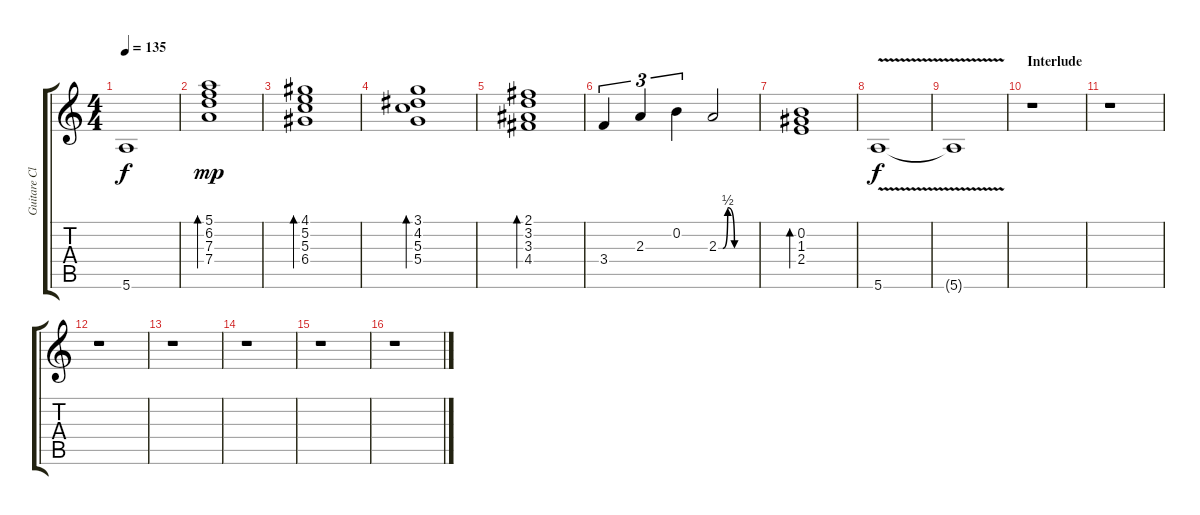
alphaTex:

\track ("Guitare Clean" "Guitare Cl") {instrument electricguitarclean}
\staff {score tabs}
\tuning (E4 B3 G3 D3 A2 E2) {hide}
\ts (4 4)
\tempo 135
\clef g2
\ks c
5.6{t}.1{dy f} |
(5.1 6.2 7.3 7.4).1{bd 480 dy mp} |
(4.1 5.2 5.3 6.4).1{bd 480} |
(3.1 4.2 5.3 5.4).1{bd 480} |
(2.1 3.2 3.3 4.4).1{bd 480} |
3.4.4{tu (3 2)} 2.3.4{tu (3 2)} 0.2.4{tu (3 2)} 2.3{be (custom 0 0 7 0 15 2 26 0 45 0 60 0)}.2 |
(0.2 1.3 2.4).1{bd 480} |
5.6{v}.1{dy f} |
5.6{t}.1 |
\section ("" "Interlude")
r.1 |
r.1 |
r.1 |
r.1 |
r.1 |
r.1 |
r.1
